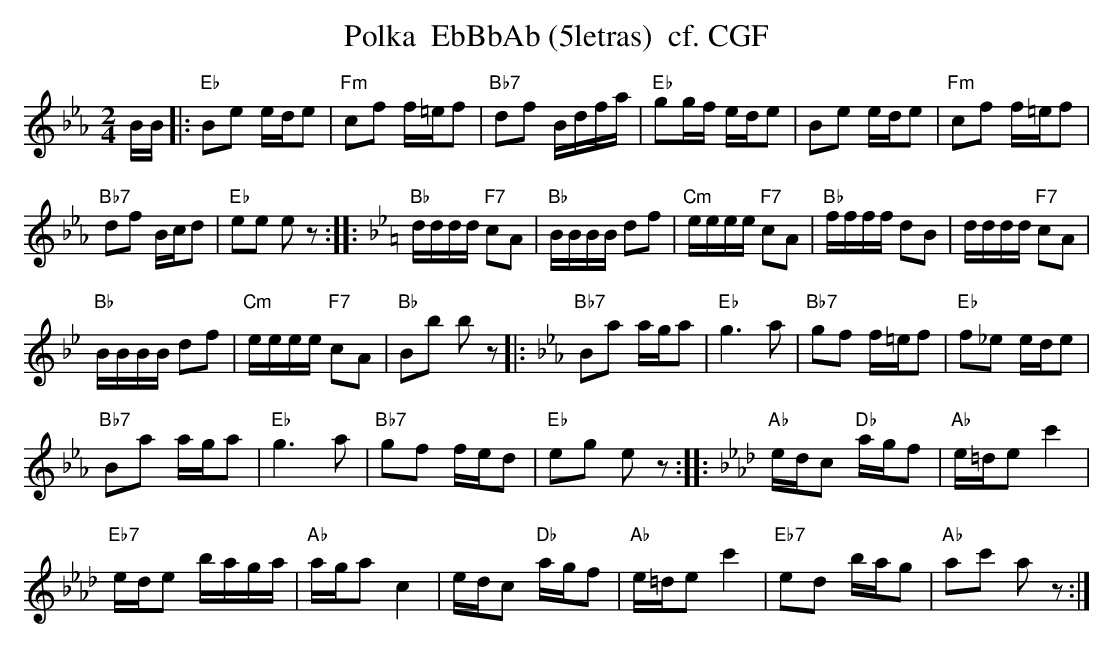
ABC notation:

X:1
T:Polka  EbBbAb (5letras)  cf. CGF
M:2/4
L:1/16
K:Ebmaj%%MIDI gchordon
BB |: "Eb"B2e2 ede2 | "Fm"c2f2 f=ef2 | "Bb7"d2f2 Bdfa | "Eb"g2gf ede2 | B2e2 ede2 | "Fm"c2f2 f=ef2 |
"Bb7"d2f2 Bcd2 | "Eb"e2e2 e2z2 :: [K:Bbmaj] "Bb"dddd "F7"c2A2 | "Bb"BBBB d2f2 | "Cm"eeee "F7"c2A2 | "Bb"ffff d2B2 | dddd "F7"c2A2 |
"Bb"BBBB d2f2 | "Cm"eeee "F7"c2A2 | "Bb"B2b2 b2z2 |: [K:Ebmaj] "Bb7"B2a2 aga2 | "Eb"g6a2 | "Bb7"g2f2 f=ef2 | "Eb"f2_e2 ede2 |
"Bb7"B2a2 aga2 | "Eb"g6a2 | "Bb7"g2f2 fed2 | "Eb"e2g2 e2z2 :: [K:Abmaj] "Ab"edc2 "Db"agf2 | "Ab"e=de2 c'4 |
"Eb7"ede2 baga | "Ab"aga2c4 | edc2 "Db"agf2 | "Ab"e=de2 c'4 | "Eb7"e2d2 bag2 | "Ab"a2c'2 a2z2 :|
